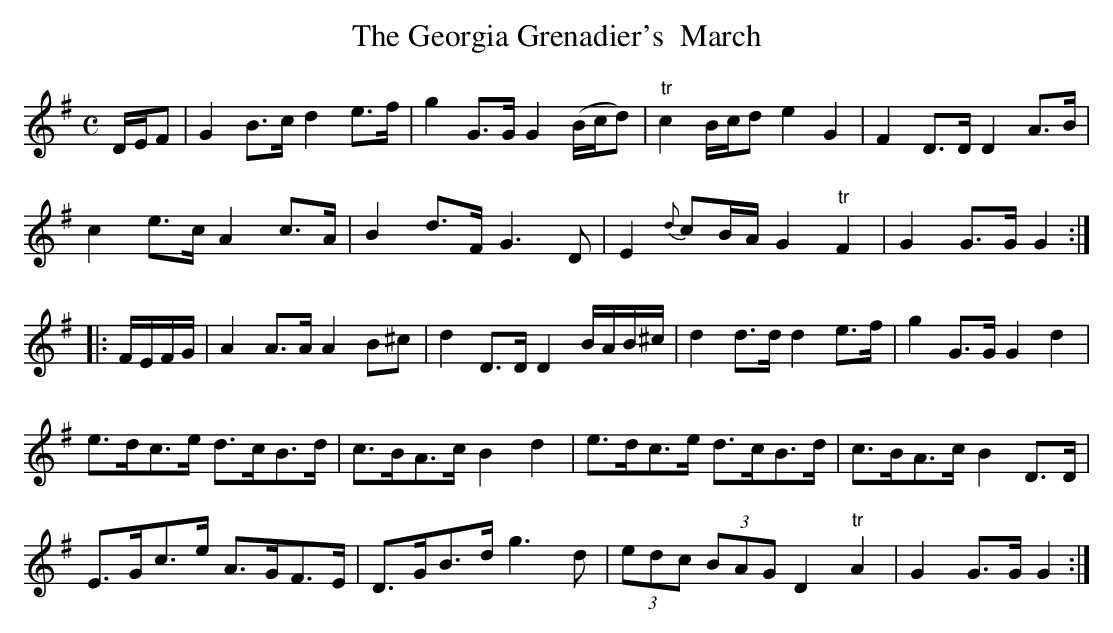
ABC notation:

X:1
T:Georgia Grenadier's  March, The
M:C
K:G
D/E/F|\
G2B>c d2e>f| g2G>G G2(B/c/d)| "tr"c2B/c/d e2G2| F2D>D D2A>B|
c2e>c A2c>A| B2d>F G3D| E2{d}cB/A/ G2"tr"F2| G2G>G G2::
F/E/F/G/|\
A2A>A A2B^c| d2D>D D2B/A/B/^c/| d2d>d d2e>f| g2G>G G2d2|
e>dc>e d>cB>d| c>BA>c B2d2| e>dc>e d>cB>d| c>BA>c B2D>D|
E>Gc>e A>GF>E| D>GB>d g3d| (3edc (3BAG D2"tr"A2| G2G>G G2:|
